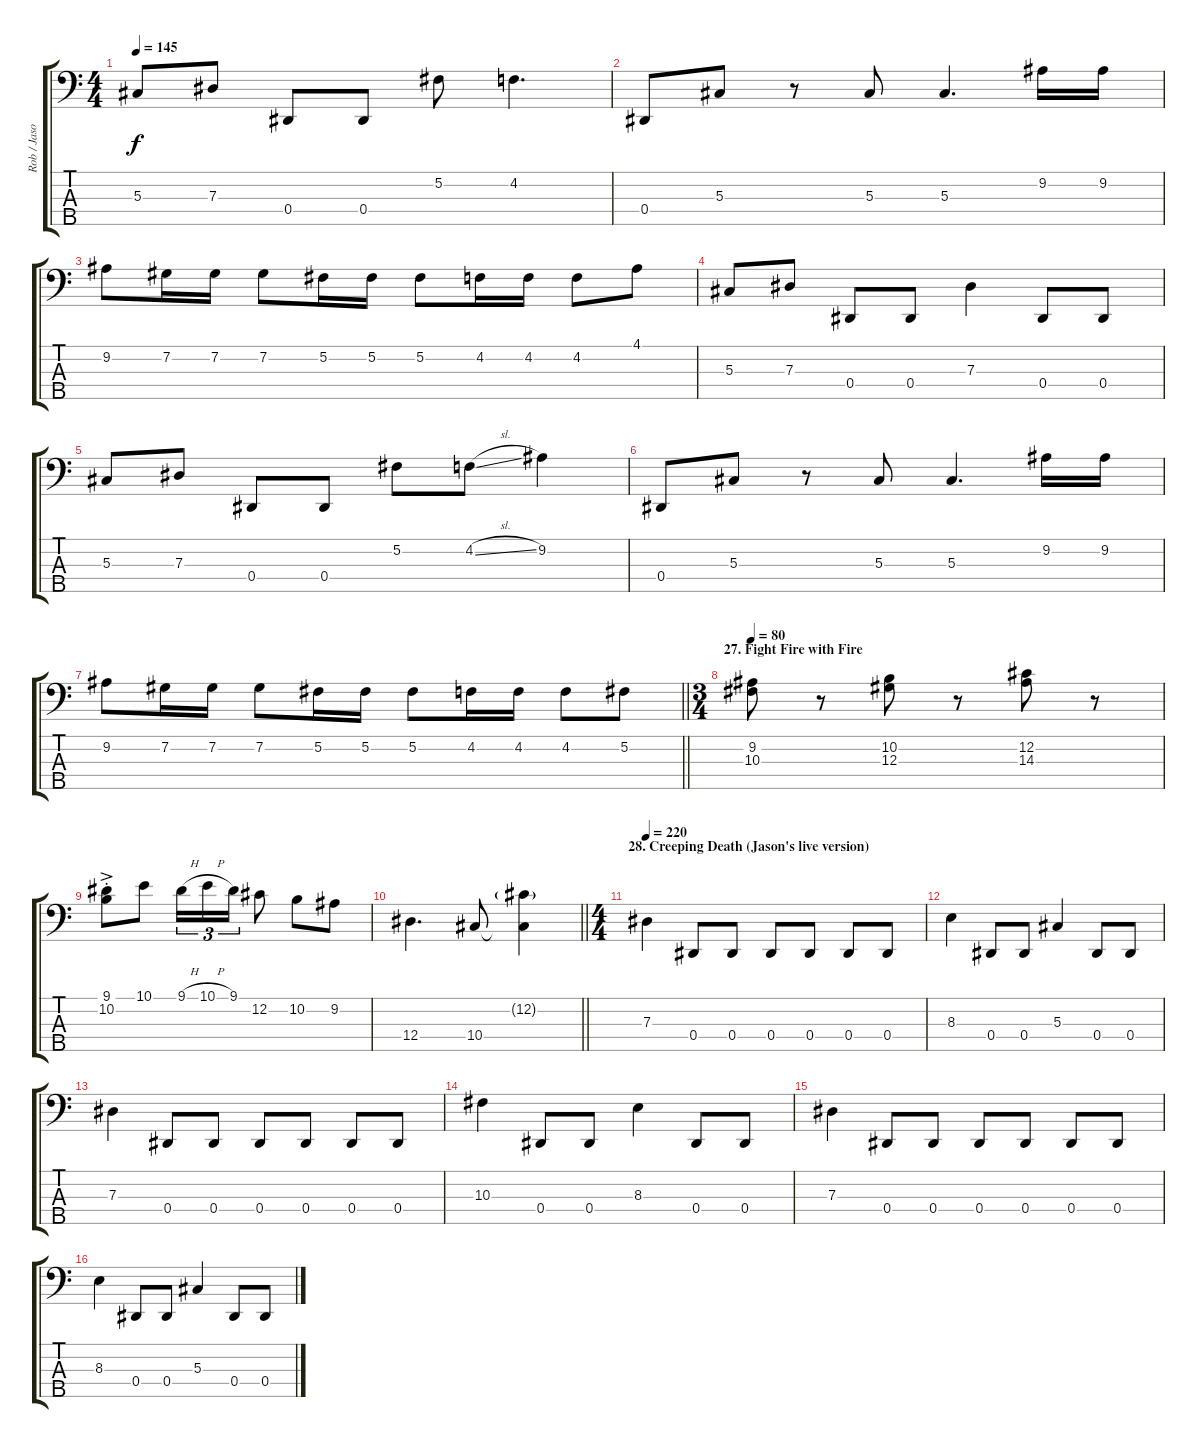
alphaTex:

\track ("Rob / Jason / Cliff" "Rob / Jaso") {instrument electricbassfinger}
\staff {score tabs}
\tuning (Gb2 Db2 Ab1 Eb1 Bb0) {hide}
\ts (4 4)
\tempo 145
\clef f4
\ks c
5.3.8{dy f} 7.3.8 0.4.8 0.4.8 5.2.8 4.2.4{d} |
0.4.8 5.3.8 r.8 5.3.8 5.3.4{d} 9.2.16 9.2.16 |
9.2.8 7.2.16 7.2.16 7.2.8 5.2.16 5.2.16 5.2.8 4.2.16 4.2.16 4.2.8 4.1.8 |
5.3.8 7.3.8 0.4.8 0.4.8 7.3.4 0.4.8 0.4.8 |
5.3.8 7.3.8 0.4.8 0.4.8 5.2.8 4.2{sl}.8 9.2.4 |
0.4.8 5.3.8 r.8 5.3.8 5.3.4{d} 9.2.16 9.2.16 |
\barLineRight lightlight
9.2.8 7.2.16 7.2.16 7.2.8 5.2.16 5.2.16 5.2.8 4.2.16 4.2.16 4.2.8 5.2.8 |
\ts (3 4)
\section ("" "27. Fight Fire with Fire")
\tempo 80
(9.2 10.3).8 r.8 (10.2 12.3).8 r.8 (12.2 14.3).8 r.8 |
(9.1{ac st} 10.2{ac st}).8 10.1.8 9.1{h}.16{tu (3 2)} 10.1{h}.16{tu (3 2)} 9.1.16{tu (3 2)} 12.2.8 10.2.8 9.2.8 |
\barLineRight lightlight
12.4.4{d} 10.4.8 (12.2{g} 10.4{t}).4 |
\ts (4 4)
\section ("" "28. Creeping Death (Jason's live version)")
\tempo 220
7.3.4 0.4.8 0.4.8 0.4.8 0.4.8 0.4.8 0.4.8 |
8.3.4 0.4.8 0.4.8 5.3.4 0.4.8 0.4.8 |
7.3.4 0.4.8 0.4.8 0.4.8 0.4.8 0.4.8 0.4.8 |
10.3.4 0.4.8 0.4.8 8.3.4 0.4.8 0.4.8 |
7.3.4 0.4.8 0.4.8 0.4.8 0.4.8 0.4.8 0.4.8 |
8.3.4 0.4.8 0.4.8 5.3.4 0.4.8 0.4.8
